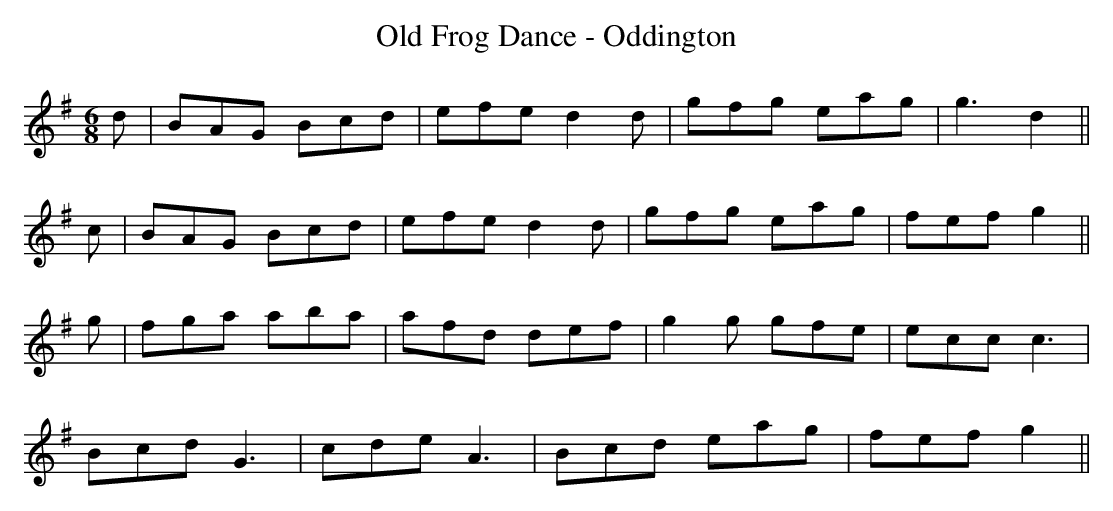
X:1
T:Old Frog Dance - Oddington
M:6/8
L:1/8
K:G
d|BAG Bcd|efe d2 d|gfg eag|g3 d2||
c|BAG Bcd|efe d2 d|gfg eag|fef g2||
g|fga aba|afd def|g2 g gfe|ecc c3|
Bcd G3|cde A3|Bcd eag|fef g2||
